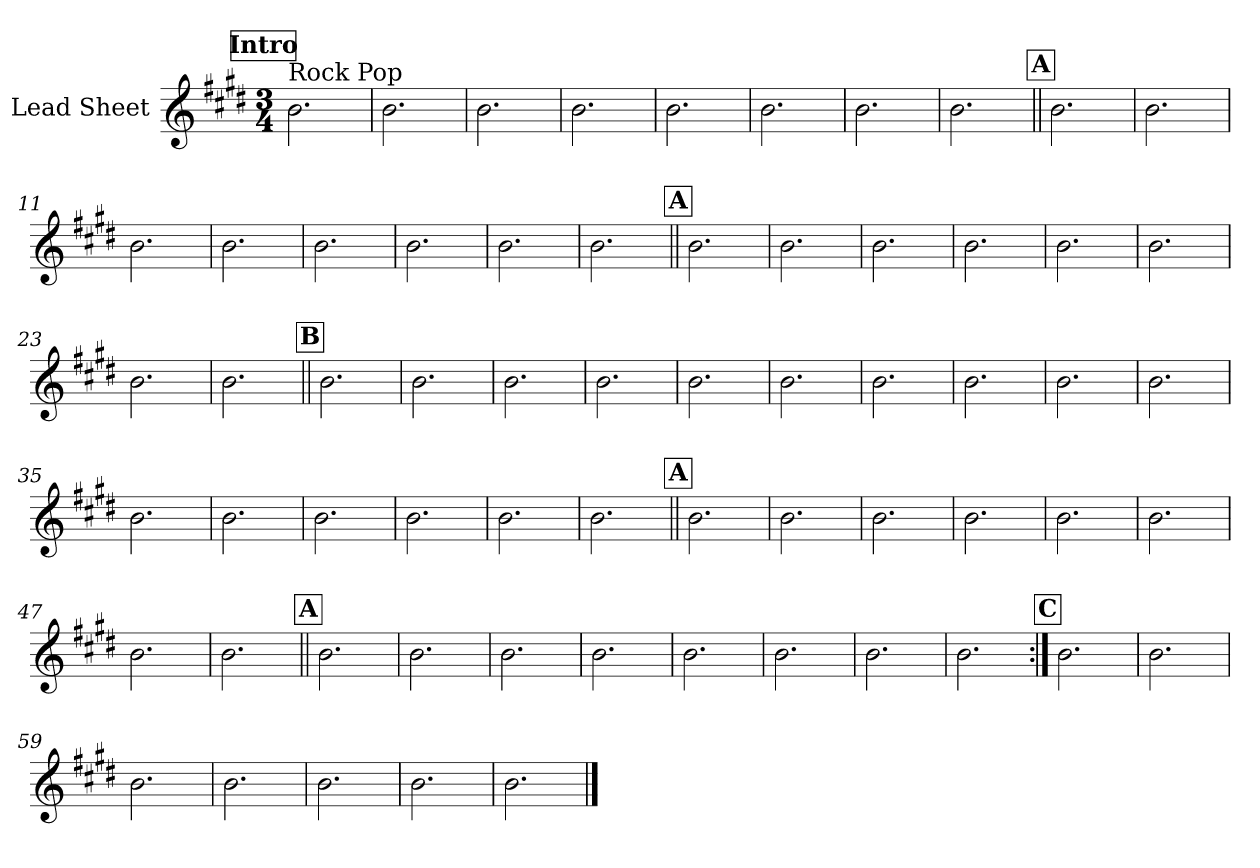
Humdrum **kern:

**kern
*part1
*staff1
*I"Lead Sheet
*clefG2
*k[f#c#g#d#]
*E:
*M3/4
*MM158
!!LO:REH:place=s1:a:fs=14:t=Intro
=1
!LO:TX:a:t=Rock Pop
2.b\
=2
2.b\
=3
2.b\
=4
2.b\
=5
2.b\
=6
2.b\
=7
2.b\
=8
2.b\
!!LO:LB:g=z
!!LO:REH:place=s1:a:fs=14:t=A
=9||
2.b\
=10
2.b\
=11
2.b\
=12
2.b\
=13
2.b\
=14
2.b\
=15
2.b\
=16
2.b\
!!LO:LB:g=z
!!LO:REH:place=s1:a:fs=14:t=A
=17||
2.b\
=18
2.b\
=19
2.b\
=20
2.b\
=21
2.b\
=22
2.b\
=23
2.b\
=24
2.b\
!!LO:LB:g=z
!!LO:REH:place=s1:a:fs=14:t=B
=25||
2.b\
=26
2.b\
=27
2.b\
=28
2.b\
=29
2.b\
=30
2.b\
=31
2.b\
=32
2.b\
!!LO:LB:g=z
=33
2.b\
=34
2.b\
=35
2.b\
=36
2.b\
=37
2.b\
=38
2.b\
=39
2.b\
=40
2.b\
!!LO:LB:g=z
!!LO:REH:place=s1:a:fs=14:t=A
=41||
2.b\
=42
2.b\
=43
2.b\
=44
2.b\
=45
2.b\
=46
2.b\
=47
2.b\
=48
2.b\
!!LO:LB:g=z
!!LO:REH:place=s1:a:fs=14:t=A
=49||
2.b\
=50
2.b\
=51
2.b\
=52
2.b\
=53
2.b\
=54
2.b\
=55
2.b\
=56
2.b\
!!LO:LB:g=z
!!LO:REH:place=s1:a:fs=14:t=C
=57:|!
2.b\
=58
2.b\
=59
2.b\
=60
2.b\
=61
2.b\
=62
2.b\
=63
2.b\
==
*-
